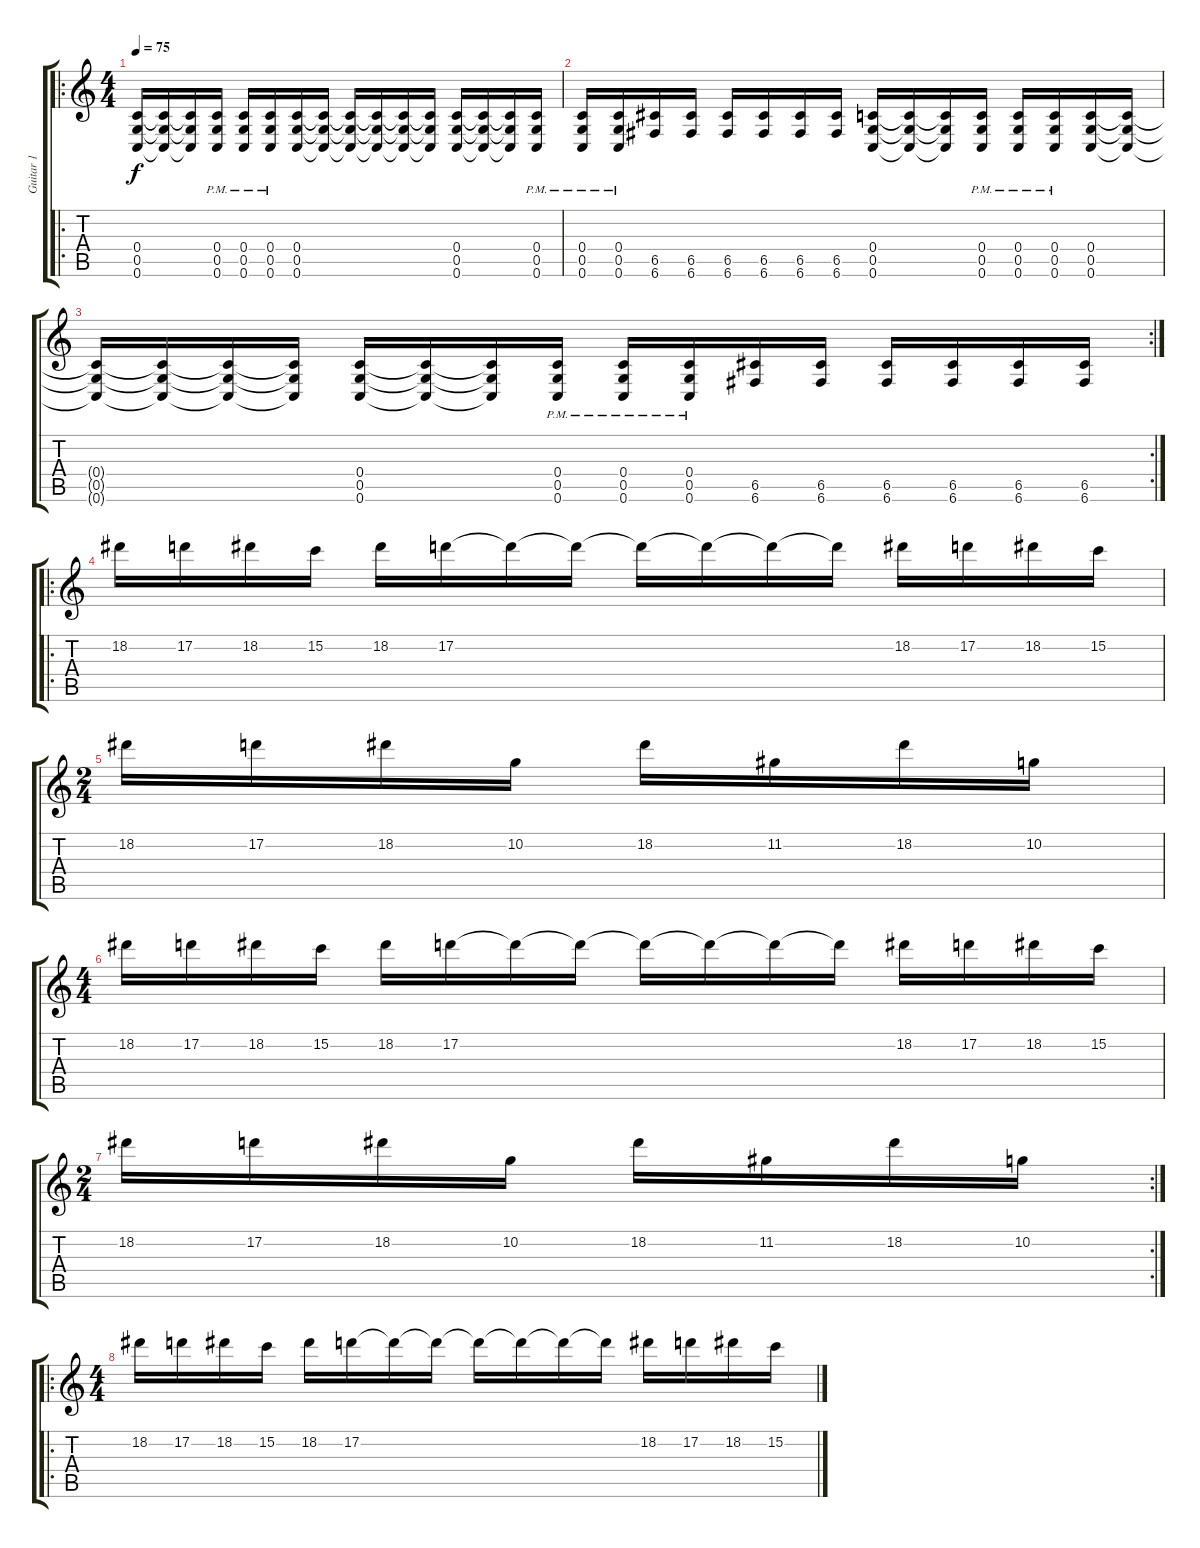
\track ("Guitar 1" "Guitar 1") {instrument distortionguitar}
\staff {score tabs}
\tuning (D4 A3 F3 C3 G2 C2) {hide}
\ro
\ts (4 4)
\tempo 75
\clef g2
\ks c
(0.4 0.5 0.6).16{dy f} (0.4{t} 0.5{t} 0.6{t}).16 (0.4{t} 0.5{t} 0.6{t}).16 (0.4{pm} 0.5{pm} 0.6{pm}).16 (0.4{pm} 0.5{pm} 0.6{pm}).16 (0.4{pm} 0.5{pm} 0.6{pm}).16 (0.4 0.5 0.6).16 (0.4{t} 0.5{t} 0.6{t}).16 (0.4{t} 0.5{t} 0.6{t}).16 (0.4{t} 0.5{t} 0.6{t}).16 (0.4{t} 0.5{t} 0.6{t}).16 (0.4{t} 0.5{t} 0.6{t}).16 (0.4 0.5 0.6).16 (0.4{t} 0.5{t} 0.6{t}).16 (0.4{t} 0.5{t} 0.6{t}).16 (0.4{pm} 0.5{pm} 0.6{pm}).16 |
(0.4{pm} 0.5{pm} 0.6{pm}).16 (0.4{pm} 0.5{pm} 0.6{pm}).16 (6.5 6.6).16 (6.5 6.6).16 (6.5 6.6).16 (6.5 6.6).16 (6.5 6.6).16 (6.5 6.6).16 (0.4 0.5 0.6).16 (0.4{t} 0.5{t} 0.6{t}).16 (0.4{t} 0.5{t} 0.6{t}).16 (0.4{pm} 0.5{pm} 0.6{pm}).16 (0.4{pm} 0.5{pm} 0.6{pm}).16 (0.4{pm} 0.5{pm} 0.6{pm}).16 (0.4 0.5 0.6).16 (0.4{t} 0.5{t} 0.6{t}).16 |
\rc 2
(0.4{t} 0.5{t} 0.6{t}).16 (0.4{t} 0.5{t} 0.6{t}).16 (0.4{t} 0.5{t} 0.6{t}).16 (0.4{t} 0.5{t} 0.6{t}).16 (0.4 0.5 0.6).16 (0.4{t} 0.5{t} 0.6{t}).16 (0.4{t} 0.5{t} 0.6{t}).16 (0.4{pm} 0.5{pm} 0.6{pm}).16 (0.4{pm} 0.5{pm} 0.6{pm}).16 (0.4{pm} 0.5{pm} 0.6{pm}).16 (6.5 6.6).16 (6.5 6.6).16 (6.5 6.6).16 (6.5 6.6).16 (6.5 6.6).16 (6.5 6.6).16 |
\ro
18.2.16 17.2.16 18.2.16 15.2.16 18.2.16 17.2.16 17.2{t}.16 17.2{t}.16 17.2{t}.16 17.2{t}.16 17.2{t}.16 17.2{t}.16 18.2.16 17.2.16 18.2.16 15.2.16 |
\ts (2 4)
18.2.16 17.2.16 18.2.16 10.2.16 18.2.16 11.2.16 18.2.16 10.2.16 |
\ts (4 4)
18.2.16 17.2.16 18.2.16 15.2.16 18.2.16 17.2.16 17.2{t}.16 17.2{t}.16 17.2{t}.16 17.2{t}.16 17.2{t}.16 17.2{t}.16 18.2.16 17.2.16 18.2.16 15.2.16 |
\rc 2
\ts (2 4)
18.2.16 17.2.16 18.2.16 10.2.16 18.2.16 11.2.16 18.2.16 10.2.16 |
\ro
\ts (4 4)
18.2.16 17.2.16 18.2.16 15.2.16 18.2.16 17.2.16 17.2{t}.16 17.2{t}.16 17.2{t}.16 17.2{t}.16 17.2{t}.16 17.2{t}.16 18.2.16 17.2.16 18.2.16 15.2.16
